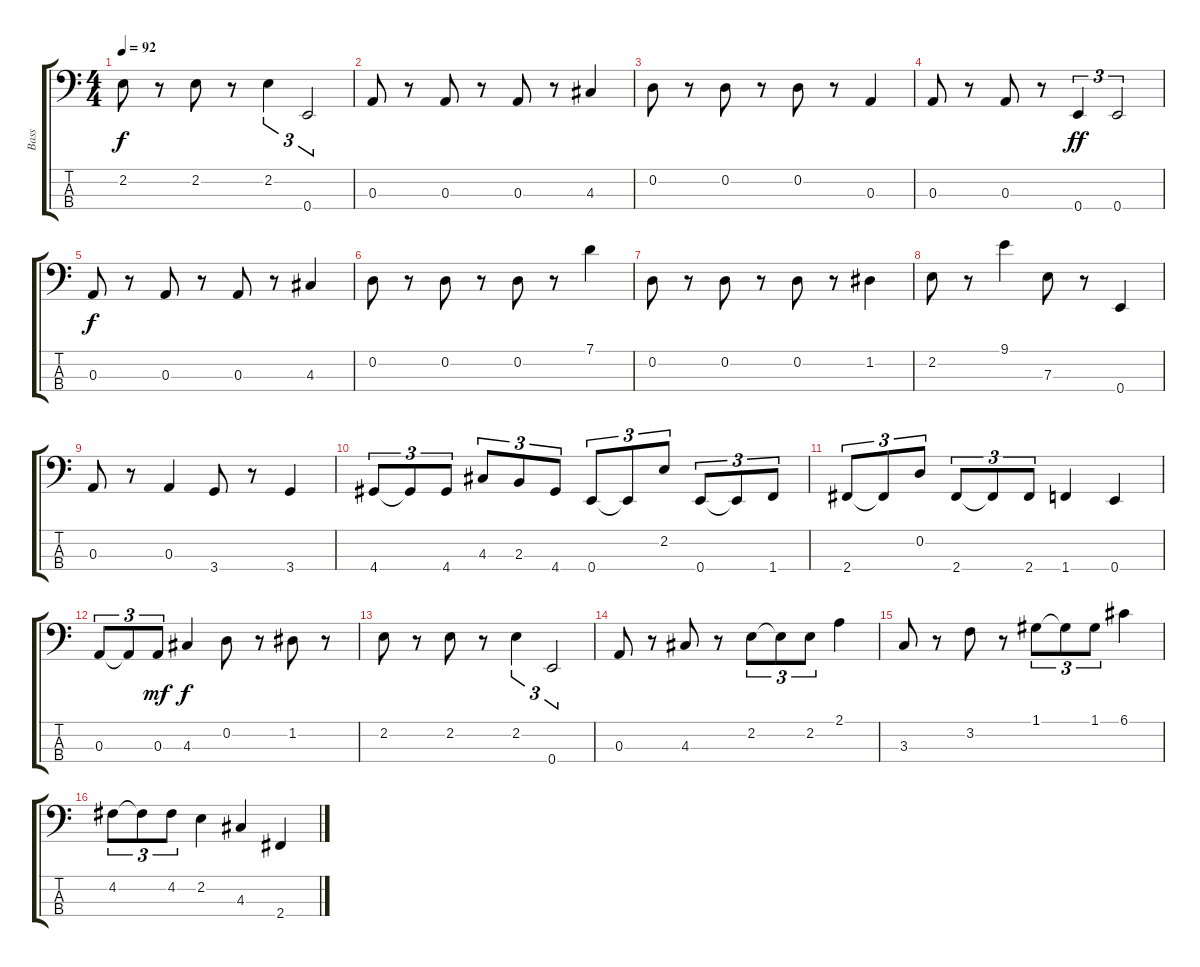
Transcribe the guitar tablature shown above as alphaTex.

\track ("Bass" "Bass") {instrument acousticbass}
\staff {score tabs}
\tuning (G2 D2 A1 E1) {hide}
\ts (4 4)
\tempo 92
\clef f4
\ks c
2.2.8{dy f} r.8 2.2.8 r.8 2.2.4{tu (3 2)} 0.4.2{tu (3 2)} |
0.3.8 r.8 0.3.8 r.8 0.3.8 r.8 4.3.4 |
0.2.8 r.8 0.2.8 r.8 0.2.8 r.8 0.3.4 |
0.3.8 r.8 0.3.8 r.8 0.4.4{tu (3 2) dy ff} 0.4.2{tu (3 2)} |
0.3.8{dy f} r.8 0.3.8 r.8 0.3.8 r.8 4.3.4 |
0.2.8 r.8 0.2.8 r.8 0.2.8 r.8 7.1.4 |
0.2.8 r.8 0.2.8 r.8 0.2.8 r.8 1.2.4 |
2.2.8 r.8 9.1.4 7.3.8 r.8 0.4.4 |
0.3.8 r.8 0.3.4 3.4.8 r.8 3.4.4 |
4.4.8{tu (3 2)} 4.4{t}.8{tu (3 2)} 4.4.8{tu (3 2)} 4.3.8{tu (3 2)} 2.3.8{tu (3 2)} 4.4.8{tu (3 2)} 0.4.8{tu (3 2)} 0.4{t}.8{tu (3 2)} 2.2.8{tu (3 2)} 0.4.8{tu (3 2)} 0.4{t}.8{tu (3 2)} 1.4.8{tu (3 2)} |
2.4.8{tu (3 2)} 2.4{t}.8{tu (3 2)} 0.2.8{tu (3 2)} 2.4.8{tu (3 2)} 2.4{t}.8{tu (3 2)} 2.4.8{tu (3 2)} 1.4.4 0.4.4 |
0.3.8{tu (3 2)} 0.3{t}.8{tu (3 2)} 0.3.8{tu (3 2) dy mf} 4.3.4{dy f} 0.2.8 r.8 1.2.8 r.8 |
2.2.8 r.8 2.2.8 r.8 2.2.4{tu (3 2)} 0.4.2{tu (3 2)} |
0.3.8 r.8 4.3.8 r.8 2.2.8{tu (3 2)} 2.2{t}.8{tu (3 2)} 2.2.8{tu (3 2)} 2.1.4 |
3.3.8 r.8 3.2.8 r.8 1.1.8{tu (3 2)} 1.1{t}.8{tu (3 2)} 1.1.8{tu (3 2)} 6.1.4 |
4.2.8{tu (3 2)} 4.2{t}.8{tu (3 2)} 4.2.8{tu (3 2)} 2.2.4 4.3.4 2.4.4
